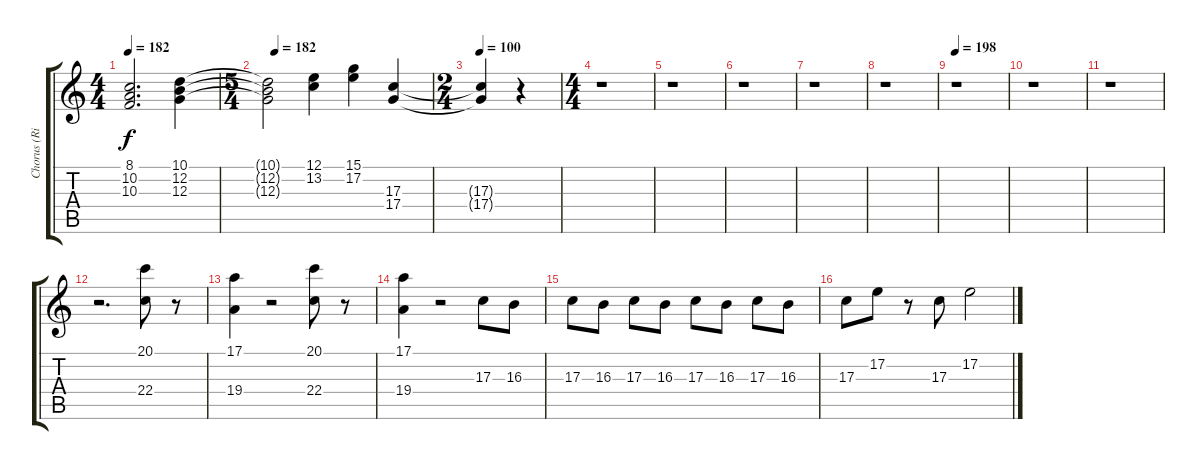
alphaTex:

\track ("Chorus (Right)" "Chorus (Ri") {instrument lead3calliope}
\staff {score tabs}
\tuning (E4 B3 G3 D3 A2 E2) {hide}
\ts (4 4)
\tempo 182
\clef g2
\ks c
(8.1 10.2 10.3).2{d dy f} (10.1 12.2 12.3).4 |
\ts (5 4)
\tempo (182 0.05)
(10.1{t} 12.2{t} 12.3{t}).2 (12.1 13.2).4 (15.1 17.2).4 (17.3 17.4).4 |
\ts (2 4)
\tempo 100
(17.3{t} 17.4{t}).4 r.4 |
\ts (4 4)
r.1 |
r.1 |
r.1 |
r.1 |
r.1 |
\tempo 198
r.1 |
r.1 |
r.1 |
r.2{d} (20.1 22.4).8 r.8 |
(17.1 19.4).4 r.2 (20.1 22.4).8 r.8 |
(17.1 19.4).4 r.2 17.3.8 16.3.8 |
17.3.8 16.3.8 17.3.8 16.3.8 17.3.8 16.3.8 17.3.8 16.3.8 |
17.3.8 17.2.8 r.8 17.3.8 17.2.2
